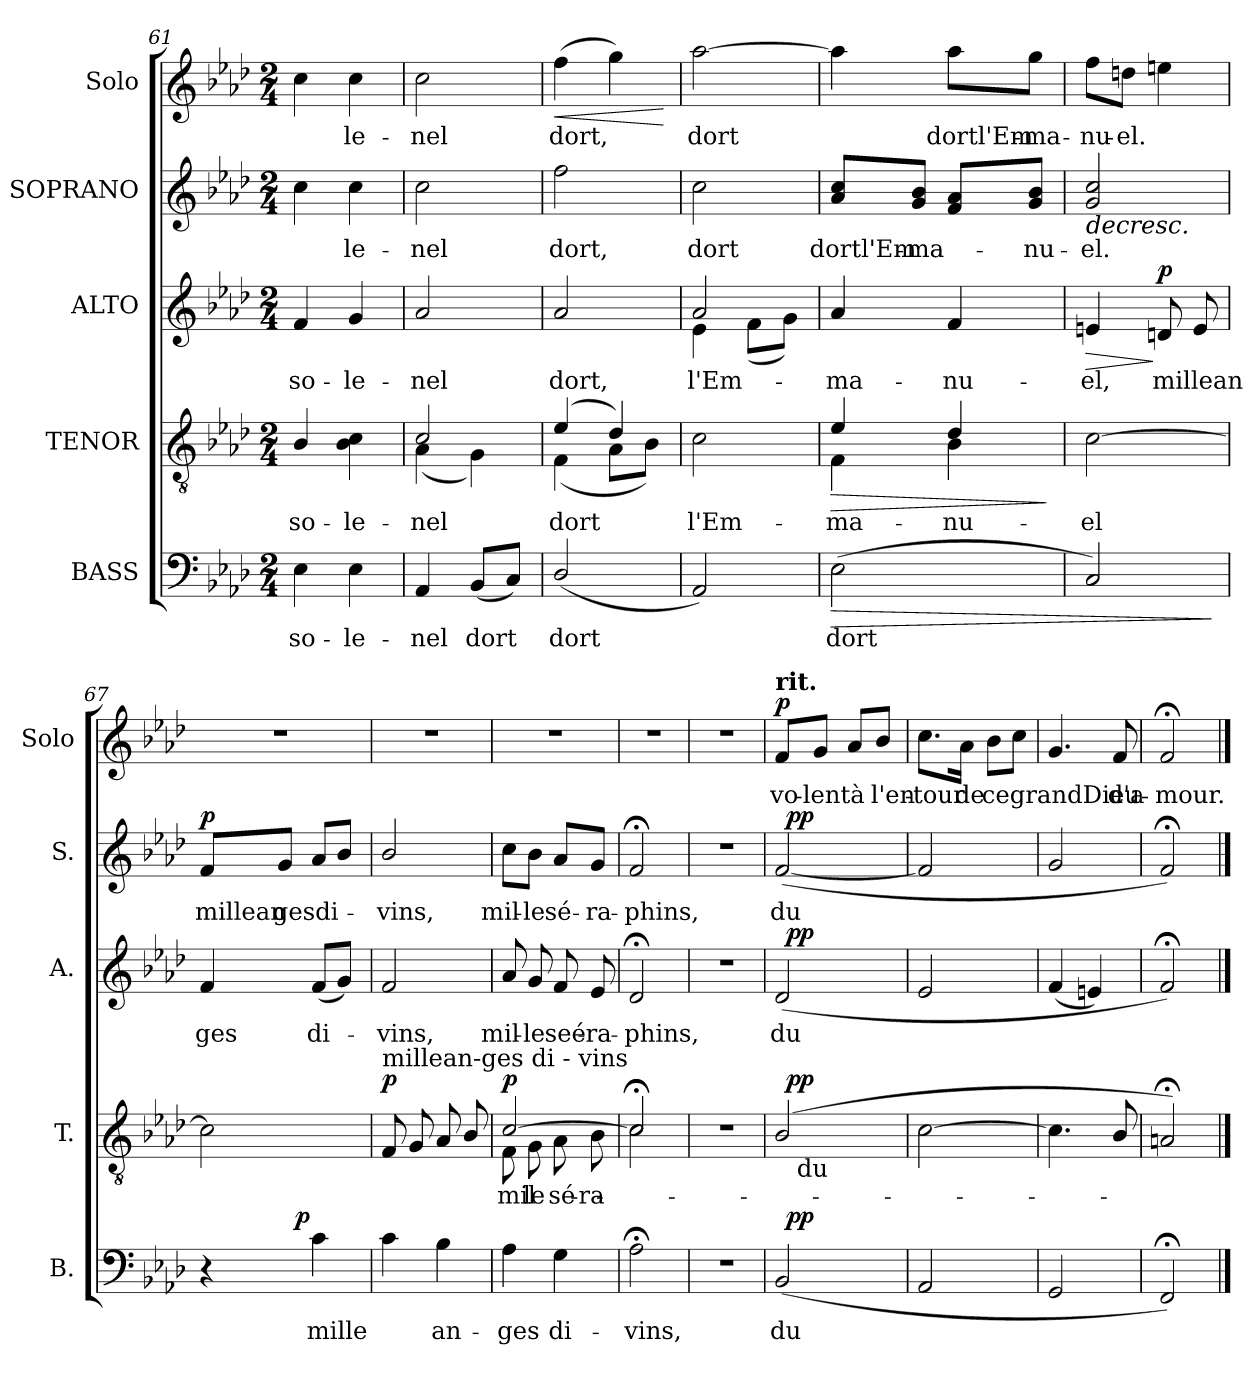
**kern	**text	**dynam	**kern	**text	**dynam	**kern	**text	**dynam	**kern	**text	**dynam	**kern	**text	**dynam
*part5	*part5	*part5	*part4	*part4	*part4	*part3	*part3	*part3	*part2	*part2	*part2	*part1	*part1	*part1
*staff5	*staff5	*staff5	*staff4	*staff4	*staff4	*staff3	*staff3	*staff3	*staff2	*staff2	*staff2	*staff1	*staff1	*staff1
*I"BASS	*	*	*I"TENOR	*	*	*I"ALTO	*	*	*I"SOPRANO	*	*	*I"Solo	*	*
*I'B.	*	*	*I'T.	*	*	*I'A.	*	*	*I'S.	*	*	*I'Solo	*	*
*clefF4	*	*	*clefGv2	*	*	*clefG2	*	*	*clefG2	*	*	*clefG2	*	*
*k[b-e-a-d-]	*	*	*k[b-e-a-d-]	*	*	*k[b-e-a-d-]	*	*	*k[b-e-a-d-]	*	*	*k[b-e-a-d-]	*	*
*A-:	*	*	*A-:	*	*	*A-:	*	*	*A-:	*	*	*A-:	*	*
*M2/4	*	*	*M2/4	*	*	*M2/4	*	*	*M2/4	*	*	*M2/4	*	*
=61	=61	=61	=61	=61	=61	=61	=61	=61	=61	=61	=61	=61	=61	=61
!	!LO:LY:b	!	!	!LO:LY:b	!	!	!LO:LY:b	!	!	!	!	!	!	!
4E-\	so-	.	4B-/	so-	.	4f/	so-	.	4cc\	.	.	4cc\	.	.
!	!LO:LY:b:rj	!	!	!LO:LY:b	!	!	!LO:LY:b:rj	!	!	!LO:LY:b	!	!	!LO:LY:b	!
4E-\	-le-	.	4B-\ 4c\	-le-	.	4g/	-le-	.	4cc\	-le-	.	4cc\	-le-	.
=62	=62	=62	=62	=62	=62	=62	=62	=62	=62	=62	=62	=62	=62	=62
!	!LO:LY:b	!	!	!LO:LY:b	!	!	!LO:LY:b	!	!	!LO:LY:b	!	!	!LO:LY:b	!
*	*	*	*^	*	*	*	*	*	*	*	*	*	*	*
4AA-/	-nel	.	2c/	(<4A-\	-nel	.	2a-/	-nel	.	2cc\	-nel	.	2cc\	-nel	.
!	!LO:LY:b	!	!	!	!	!	!	!	!	!	!	!	!	!	!
(<8BB-/L	dort	.	.	4G\)	.	.	.	.	.	.	.	.	.	.	.
8C/J)	.	.	.	.	.	.	.	.	.	.	.	.	.	.	.
=63	=63	=63	=63	=63	=63	=63	=63	=63	=63	=63	=63	=63	=63	=63	=63
!	!LO:LY:b	!	!	!	!LO:LY:b	!	!	!LO:LY:b	!	!	!LO:LY:b	!	!	!LO:LY:b	!LO:HP:b
(<2D-/	dort	.	(4e-/	(<4F\	dort	.	2a-/	dort,	.	2ff\	dort,	.	(>4ff\	dort,	<
.	.	.	4d-/)	8A-\L	.	.	.	.	.	.	.	.	4gg\)	.	.
.	.	.	.	8B-\J)	.	.	.	.	.	.	.	.	.	.	.
*	*	*	*v	*v	*	*	*	*	*	*	*	*	*	*	*
.	.	.	.	.	.	.	.	.	.	.	.	.	.	[
=64	=64	=64	=64	=64	=64	=64	=64	=64	=64	=64	=64	=64	=64	=64
!	!	!	!	!LO:LY:b	!	!	!LO:LY:b	!	!	!LO:LY:b	!	!	!LO:LY:b	!
*	*	*	*	*	*	*^	*	*	*	*	*	*	*	*
2AA-/)	.	.	2c\	l'Em-	.	2a-/	4e-\	l'Em-	.	2cc\	dort	.	[>2aa-\	dort	.
.	.	.	.	.	.	.	(<8f\L	.	.	.	.	.	.	.	.
.	.	.	.	.	.	.	8g\J)	.	.	.	.	.	.	.	.
=65	=65	=65	=65	=65	=65	=65	=65	=65	=65	=65	=65	=65	=65	=65	=65
!	!LO:LY:b	!LO:HP:b	!	!LO:LY:b	!LO:HP:b	!	!	!LO:LY:b	!	!	!LO:LY:b	!	!	!	!
*	*	*	*^	*	*	*v	*v	*	*	*	*	*	*	*	*
(>2E-\	dort	>	4e-/	4F\	-ma-	>	4a-/	-ma-	.	8a-/ 8cc/L	dortl'Em-	.	4aa-\]	.	.
!	!	!	!	!	!	!	!	!	!	!	!LO:LY:b	!	!	!	!
.	.	.	.	.	.	.	.	.	.	8g/ 8b-/J	-ma-	.	.	.	.
!	!	!	!	!	!LO:LY:b	!	!	!LO:LY:b	!	!	!	!	!	!LO:LY:b	!
.	.	.	4d-/	4B-\	-nu-	.	4f/	-nu-	.	8f/ 8a-/L	.	.	8aa-\L	dortl'Em-	.
!	!	!	!	!	!	!	!	!	!	!	!LO:LY:b	!	!	!LO:LY:b	!
.	.	.	.	.	.	.	.	.	.	8g/ 8b-/J	-nu-	.	8gg\J	-ma-	.
*	*	*	*v	*v	*	*	*	*	*	*	*	*	*	*	*
.	.	.	.	.	]	.	.	.	.	.	.	.	.	.
=66	=66	=66	=66	=66	=66	=66	=66	=66	=66	=66	=66	=66	=66	=66
!	!	!	!	!LO:LY:b	!	!	!LO:LY:b	!LO:HP:b	!	!LO:LY:b	!LO:HP:b	!	!LO:LY:b	!
2C/)	.	.	[>2c\	-el	.	4en/	-el,	>	2g/ 2cc/	-el.	>	8ff\L	-nu-	.
!	!	!	!	!	!	!	!	!	!	!	!	!	!LO:LY:b:rj	!
.	.	.	.	.	.	.	.	.	.	.	.	8ddn\J	-el.	.
!	!	!	!	!	!	!	!LO:LY:b	!LO:DY:n=1:a	!	!	!	!	!	!
.	.	.	.	.	.	8dn/	millean	] p	.	.	.	4een\	.	.
.	.	.	.	.	.	8e/	.	.	.	.	.	.	.	.
.	.	]	.	.	.	.	.	.	.	.	.	.	.	.
=67	=67	=67	=67	=67	=67	=67	=67	=67	=67	=67	=67	=67	=67	=67
!	!	!	!	!	!	!	!LO:LY:b	!	!	!LO:LY:b	!LO:DY:a	!LO:N:vis=1	!	!
*^	*	*	*	*	*	*	*	*	*	*	*	*	*	*
4r	8.ryy	.	.	2c\]	.	.	4f/	ges	.	8f/L	millean-	p	2r	.	.
!	!	!	!	!	!	!	!	!	!	!	!LO:LY:b	!	!	!	!
.	.	.	.	.	.	.	.	.	.	8g/J	-gesdi-	]	.	.	.
!	!	!	!LO:DY:a	!	!	!	!	!	!	!	!	!	!	!	!
.	4ryy	.	p	.	.	.	.	.	.	.	.	.	.	.	.
!	!	!LO:LY:b	!	!	!	!	!	!LO:LY:b	!	!	!	!	!	!	!
4c\	.	mille	.	.	.	.	(<8f/L	di-	.	8a-/L	.	.	.	.	.
.	.	.	.	.	.	.	8g/J)	.	.	8b-/J	.	.	.	.	.
.	16ryy	.	.	.	.	.	.	.	.	.	.	.	.	.	.
!!LO:LB:g=z
=68	=68	=68	=68	=68	=68	=68	=68	=68	=68	=68	=68	=68	=68	=68	=68
!	!	!	!	!LO:TX:a:t=millean-ges di - vins	!	!	!	!	!	!	!	!	!	!	!
!	!	!	!	!	!	!LO:DY:a	!	!LO:LY:b	!	!	!LO:LY:b	!	!LO:N:vis=1	!	!
*v	*v	*	*	*	*	*	*	*	*	*	*	*	*	*	*
4c\	.	.	8F/	.	p	2f/	-vins,	.	2b-/	-vins,	.	2r	.	.
.	.	.	8G/	.	.	.	.	.	.	.	.	.	.	.
!	!LO:LY:b	!	!	!	!	!	!	!	!	!	!	!	!	!
4B-\	an-	.	8A-/	.	.	.	.	.	.	.	.	.	.	.
.	.	.	8B-/	.	.	.	.	.	.	.	.	.	.	.
=69	=69	=69	=69	=69	=69	=69	=69	=69	=69	=69	=69	=69	=69	=69
!	!LO:LY:b	!	!	!LO:LY:b	!LO:DY:b	!	!LO:LY:b	!	!	!LO:LY:b	!	!LO:N:vis=1	!	!
*	*	*	*^	*	*	*	*	*	*	*	*	*	*	*
4A-\	-ges	.	[>2c/	8F\	mil-	p	8a-/	mil-	.	8cc\L	mil-	.	2r	.	.
!	!	!	!	!	!LO:LY:b:rj	!	!	!LO:LY:b:rj	!	!	!LO:LY:b:rj	!	!	!	!
.	.	.	.	8G\	-le	.	8g/	-le	.	8b-\J	-le	.	.	.	.
!	!LO:LY:b	!	!	!	!LO:LY:b	!	!	!LO:LY:b	!	!	!LO:LY:b	!	!	!	!
4G\	di-	.	.	8A-\	sé-	.	8f/	seé-	.	8a-/L	sé-	.	.	.	.
!	!	!	!	!	!LO:LY:b	!	!	!LO:LY:b	!	!	!LO:LY:b	!	!	!	!
.	.	.	.	8B-\	-ra	.	8e-/	-ra-	.	8g/J	-ra-	.	.	.	.
=70	=70	=70	=70	=70	=70	=70	=70	=70	=70	=70	=70	=70	=70	=70	=70
!	!LO:LY:b	!	!	!	!	!	!	!LO:LY:b	!	!	!LO:LY:b	!	!LO:N:vis=1	!	!
2A-;<\	-vins,	.	2c;</]	2c\	.	.	2d-;/	-phins,	.	2f;/	-phins,	.	2r	.	.
=71	=71	=71	=71	=71	=71	=71	=71	=71	=71	=71	=71	=71	=71	=71	=71
!LO:N:vis=1	!	!	!LO:N:vis=1	!	!	!	!LO:N:vis=1	!	!	!LO:N:vis=1	!	!	!LO:N:vis=1	!	!
*	*	*	*v	*v	*	*	*	*	*	*	*	*	*	*	*
2r	.	.	2r	.	.	2r	.	.	2r	.	.	2r	.	.
=72	=72	=72	=72	=72	=72	=72	=72	=72	=72	=72	=72	=72	=72	=72
!	!	!	!	!	!	!	!	!	!	!	!	!LO:TX:a:B:t=rit.	!	!
!	!LO:LY:b	!	!	!	!	!	!LO:LY:b	!	!	!LO:LY:b	!	!	!LO:LY:b	!LO:DY:a
*^	*	*	*^	*	*	*^	*	*	*^	*	*	*	*	*
*	*	*	*	*	*^	*	*	*	*	*	*	*	*	*	*	*	*	*
(2BB-/	32ryy	du	.	(2B-/	32ryy	16ryy	.	.	(2d-/	32ryy	du	.	([<2f/	32ryy	du	.	8f/L	vo-	p
!	!	!	!LO:DY:a	!	!	!	!	!LO:DY:a	!	!	!	!LO:DY:a	!	!	!	!LO:DY:a	!	!	!
.	4...ryy	.	pp	.	4...ryy	.	.	pp	.	4...ryy	.	pp	.	4...ryy	.	pp	.	.	.
!	!	!	!	!	!	!LO:TX:b:t=du	!	!	!	!	!	!	!	!	!	!	!	!	!
.	.	.	.	.	.	4..ryy	.	.	.	.	.	.	.	.	.	.	.	.	.
!	!	!	!	!	!	!	!	!	!	!	!	!	!	!	!	!	!	!LO:LY:b	!
.	.	.	.	.	.	.	.	.	.	.	.	.	.	.	.	.	8g/J	-lent	.
!	!	!	!	!	!	!	!	!	!	!	!	!	!	!	!	!	!	!LO:LY:b	!
.	.	.	.	.	.	.	.	.	.	.	.	.	.	.	.	.	8a-/L	à	.
!	!	!	!	!	!	!	!	!	!	!	!	!	!	!	!	!	!	!LO:LY:b	!
.	.	.	.	.	.	.	.	.	.	.	.	.	.	.	.	.	8b-/J	l'en-	.
=73	=73	=73	=73	=73	=73	=73	=73	=73	=73	=73	=73	=73	=73	=73	=73	=73	=73	=73	=73
!	!	!	!	!	!	!	!	!	!	!	!	!	!	!	!	!	!	!LO:LY:b:rj	!
*v	*v	*	*	*	*	*	*	*	*v	*v	*	*	*v	*v	*	*	*	*	*
*	*	*	*v	*v	*v	*	*	*	*	*	*	*	*	*	*	*
2AA-/	.	.	[>2c\	.	.	2e-/	.	.	2f/]	.	.	8.cc\L	-tour	.
!	!	!	!	!	!	!	!	!	!	!	!	!	!LO:LY:b	!
.	.	.	.	.	.	.	.	.	.	.	.	16a-\Jk	de	.
!	!	!	!	!	!	!	!	!	!	!	!	!	!LO:LY:b	!
.	.	.	.	.	.	.	.	.	.	.	.	8b-\L	cegrandDieu	.
.	.	.	.	.	.	.	.	.	.	.	.	8cc\J	.	.
=74	=74	=74	=74	=74	=74	=74	=74	=74	=74	=74	=74	=74	=74	=74
2GG/	.	.	4.c\]	.	.	(<4f/	.	.	2g/	.	.	4.g/	.	.
.	.	.	.	.	.	4en/)	.	.	.	.	.	.	.	.
!	!	!	!	!	!	!	!	!	!	!	!	!	!LO:LY:b	!
.	.	.	8B-/	.	.	.	.	.	.	.	.	8f/	d'a-	.
=75	=75	=75	=75	=75	=75	=75	=75	=75	=75	=75	=75	=75	=75	=75
!	!	!	!	!	!	!	!	!	!	!	!	!	!LO:LY:b	!
2FF;/)	.	.	2An;/)	.	.	2f;/)	.	.	2f;/)	.	.	2f;/	-mour.	.
==	==	==	==	==	==	==	==	==	==	==	==	==	==	==
*-	*-	*-	*-	*-	*-	*-	*-	*-	*-	*-	*-	*-	*-	*-
